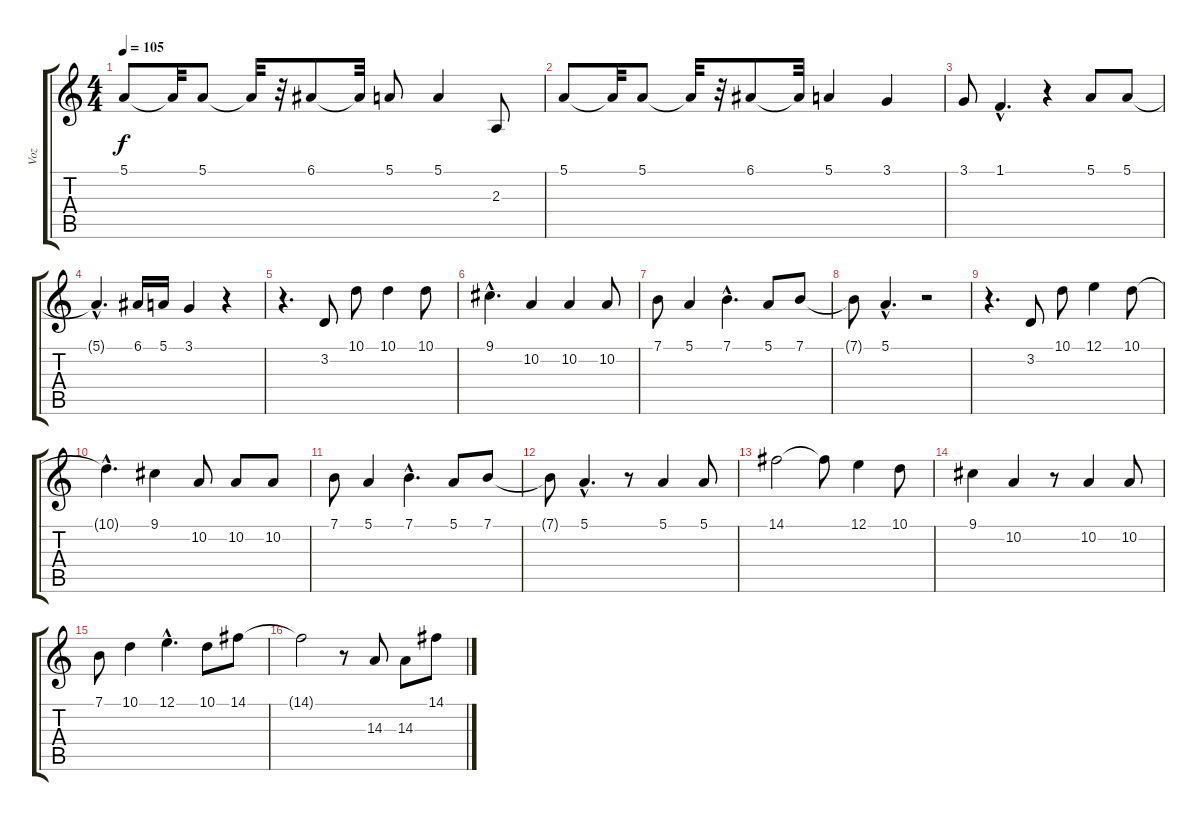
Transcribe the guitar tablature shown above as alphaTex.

\track ("Voz" "Voz") {instrument sopranosax}
\staff {score tabs}
\tuning (E4 B3 G3 D3 A2 E2) {hide}
\ts (4 4)
\tempo 105
\clef g2
\ks c
5.1.8{dy f} 5.1{t}.32 5.1.8 5.1{t}.32 r.32 6.1.8 6.1{t}.32 5.1.8 5.1.4 2.3.8 |
5.1.8 5.1{t}.32 5.1.8 5.1{t}.32 r.32 6.1.8 6.1{t}.32 5.1.4 3.1.4 |
3.1.8 1.1{hac}.4{d} r.4 5.1.8 5.1.8 |
5.1{hac t}.4{d} 6.1.16 5.1.16 3.1.4 r.4 |
r.4{d} 3.2.8 10.1.8 10.1.4 10.1.8 |
9.1{hac}.4{d} 10.2.4 10.2.4 10.2.8 |
7.1.8 5.1.4 7.1{hac}.4{d} 5.1.8 7.1.8 |
7.1{t}.8 5.1{hac}.4{d} r.2 |
r.4{d} 3.2.8 10.1.8 12.1.4 10.1.8 |
10.1{hac t}.4{d} 9.1.4 10.2.8 10.2.8 10.2.8 |
7.1.8 5.1.4 7.1{hac}.4{d} 5.1.8 7.1.8 |
7.1{t}.8 5.1{hac}.4{d} r.8 5.1.4 5.1.8 |
14.1.2 14.1{t}.8 12.1.4 10.1.8 |
9.1.4 10.2.4 r.8 10.2.4 10.2.8 |
7.1.8 10.1.4 12.1{hac}.4{d} 10.1.8 14.1.8 |
14.1{t}.2 r.8 14.3.8 14.3.8 14.1.8
